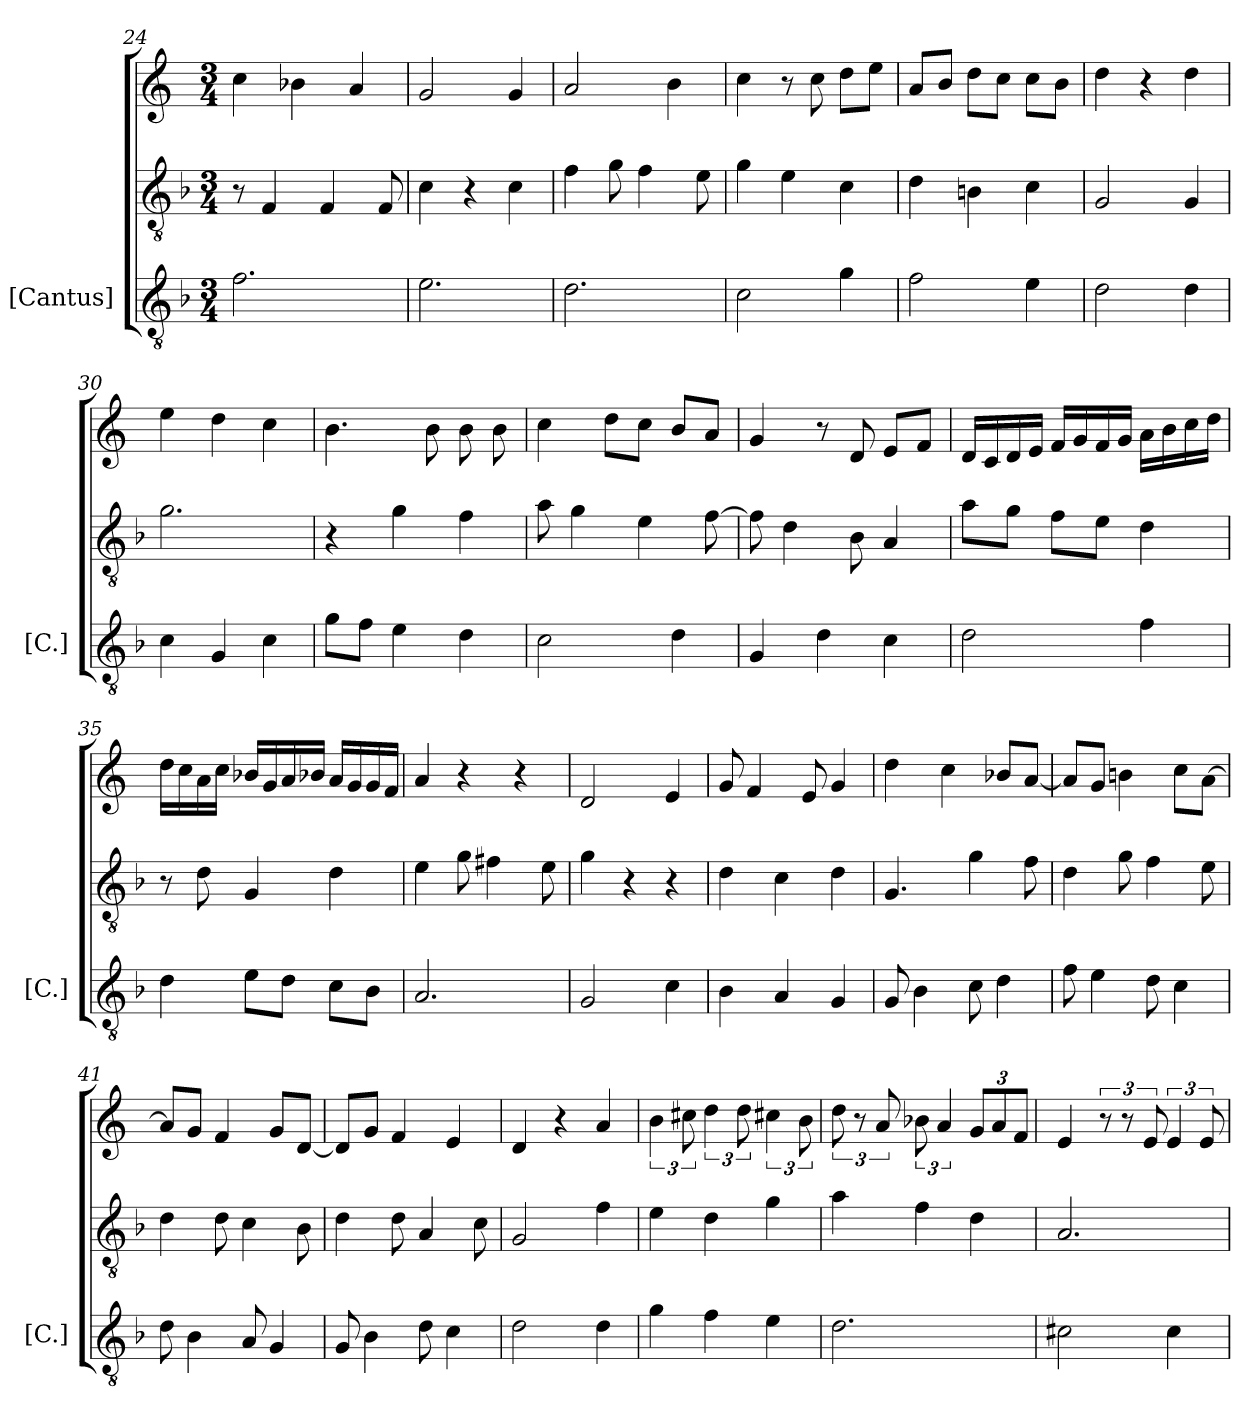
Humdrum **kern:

**kern	**kern	**kern
*part1	*part1	*part1
*staff3	*staff2	*staff1
*I"[Cantus]	*	*
*I'[C.]	*	*
*clefGv2	*clefGv2	*clefG2
*k[b-]	*k[b-]	*k[]
*M3/4	*M3/4	*M3/4
=24	=24	=24
2.f\	8r	4cc\
.	4F/	.
.	.	4b-X\
.	4F/	.
.	.	4a/
.	8F/	.
=25	=25	=25
2.e\	4c\	2g/
.	4r	.
.	4c\	4g/
=26	=26	=26
2.d\	4f\	2a/
.	8g\	.
.	4f\	.
.	.	4b\
.	8e\	.
=27	=27	=27
2c\	4g\	4cc\
.	4e\	8r
.	.	8cc\
4g\	4c\	8dd\L
.	.	8ee\J
=28	=28	=28
2f\	4d\	8a/L
.	.	8b/J
.	4Bn\	8dd\L
.	.	8cc\J
4e\	4c\	8cc\L
.	.	8b\J
=29	=29	=29
2d\	2G/	4dd\
.	.	4r
4d\	4G/	4dd\
=30	=30	=30
4c\	2.g\	4ee\
4G/	.	4dd\
4c\	.	4cc\
=31	=31	=31
8g\L	4r	4.b\
8f\J	.	.
4e\	4g\	.
.	.	8b\
4d\	4f\	8b\
.	.	8b\
=32	=32	=32
2c\	8a\	4cc\
.	4g\	.
.	.	8dd\L
.	4e\	8cc\J
4d\	.	8b/L
.	[8f\	8a/J
=33	=33	=33
4G/	8f\]	4g/
.	4d\	.
4d\	.	8r
.	8B-\	8d/
4c\	4A/	8e/L
.	.	8f/J
=34	=34	=34
2d\	8a\L	16d/LL
.	.	16c/
.	8g\J	16d/
.	.	16e/JJ
.	8f\L	16f/LL
.	.	16g/
.	8e\J	16f/
.	.	16g/JJ
4f\	4d\	16a\LL
.	.	16b\
.	.	16cc\
.	.	16dd\JJ
=35	=35	=35
4d\	8r	16dd\LL
.	.	16cc\
.	8d\	16a\
.	.	16cc\JJ
8e\L	4G/	16b-X/LL
.	.	16g/
8d\J	.	16a/
.	.	16b-X/JJ
8c\L	4d\	16a/LL
.	.	16g/
8B-\J	.	16g/
.	.	16f/JJ
=36	=36	=36
2.A/	4e\	4a/
.	8g\	4r
.	4f#X\	.
.	.	4r
.	8e\	.
=37	=37	=37
2G/	4g\	2d/
.	4r	.
4c\	4r	4e/
=38	=38	=38
4B-\	4d\	8g/
.	.	4f/
4A/	4c\	.
.	.	8e/
4G/	4d\	4g/
=39	=39	=39
8G/	4.G/	4dd\
4B-\	.	.
.	.	4cc\
8c\	4g\	.
4d\	.	8b-X/L
.	8f\	[8a/J
=40	=40	=40
8f\	4d\	8a/L]
4e\	.	8g/J
.	8g\	4bn\
8d\	4f\	.
4c\	.	8cc\L
.	8e\	[8a\J
=41	=41	=41
8d\	4d\	8a/L]
4B-\	.	8g/J
.	8d\	4f/
8A/	4c\	.
4G/	.	8g/L
.	8B-\	[8d/J
=42	=42	=42
8G/	4d\	8d/L]
4B-\	.	8g/J
.	8d\	4f/
8d\	4A/	.
4c\	.	4e/
.	8c\	.
=43	=43	=43
2d\	2G/	4d/
.	.	4r
4d\	4f\	4a/
=44	=44	=44
4g\	4e\	6b\
.	.	12cc#X\
4f\	4d\	6dd\
.	.	12dd\
4e\	4g\	6cc#X\
.	.	12b\
=45	=45	=45
2.d\	4a\	12dd\
.	.	12r
.	.	12a/
.	4f\	12b-X\
.	.	6a/
*	*	*Xbrackettup
.	4d\	12g/L
.	.	12a/
.	.	12f/J
=46	=46	=46
2c#X\	2.A/	4e/
*	*	*brackettup
.	.	12r
.	.	12r
.	.	12e/
4c#\	.	6e/
.	.	12e/
=	=	=
*-	*-	*-
